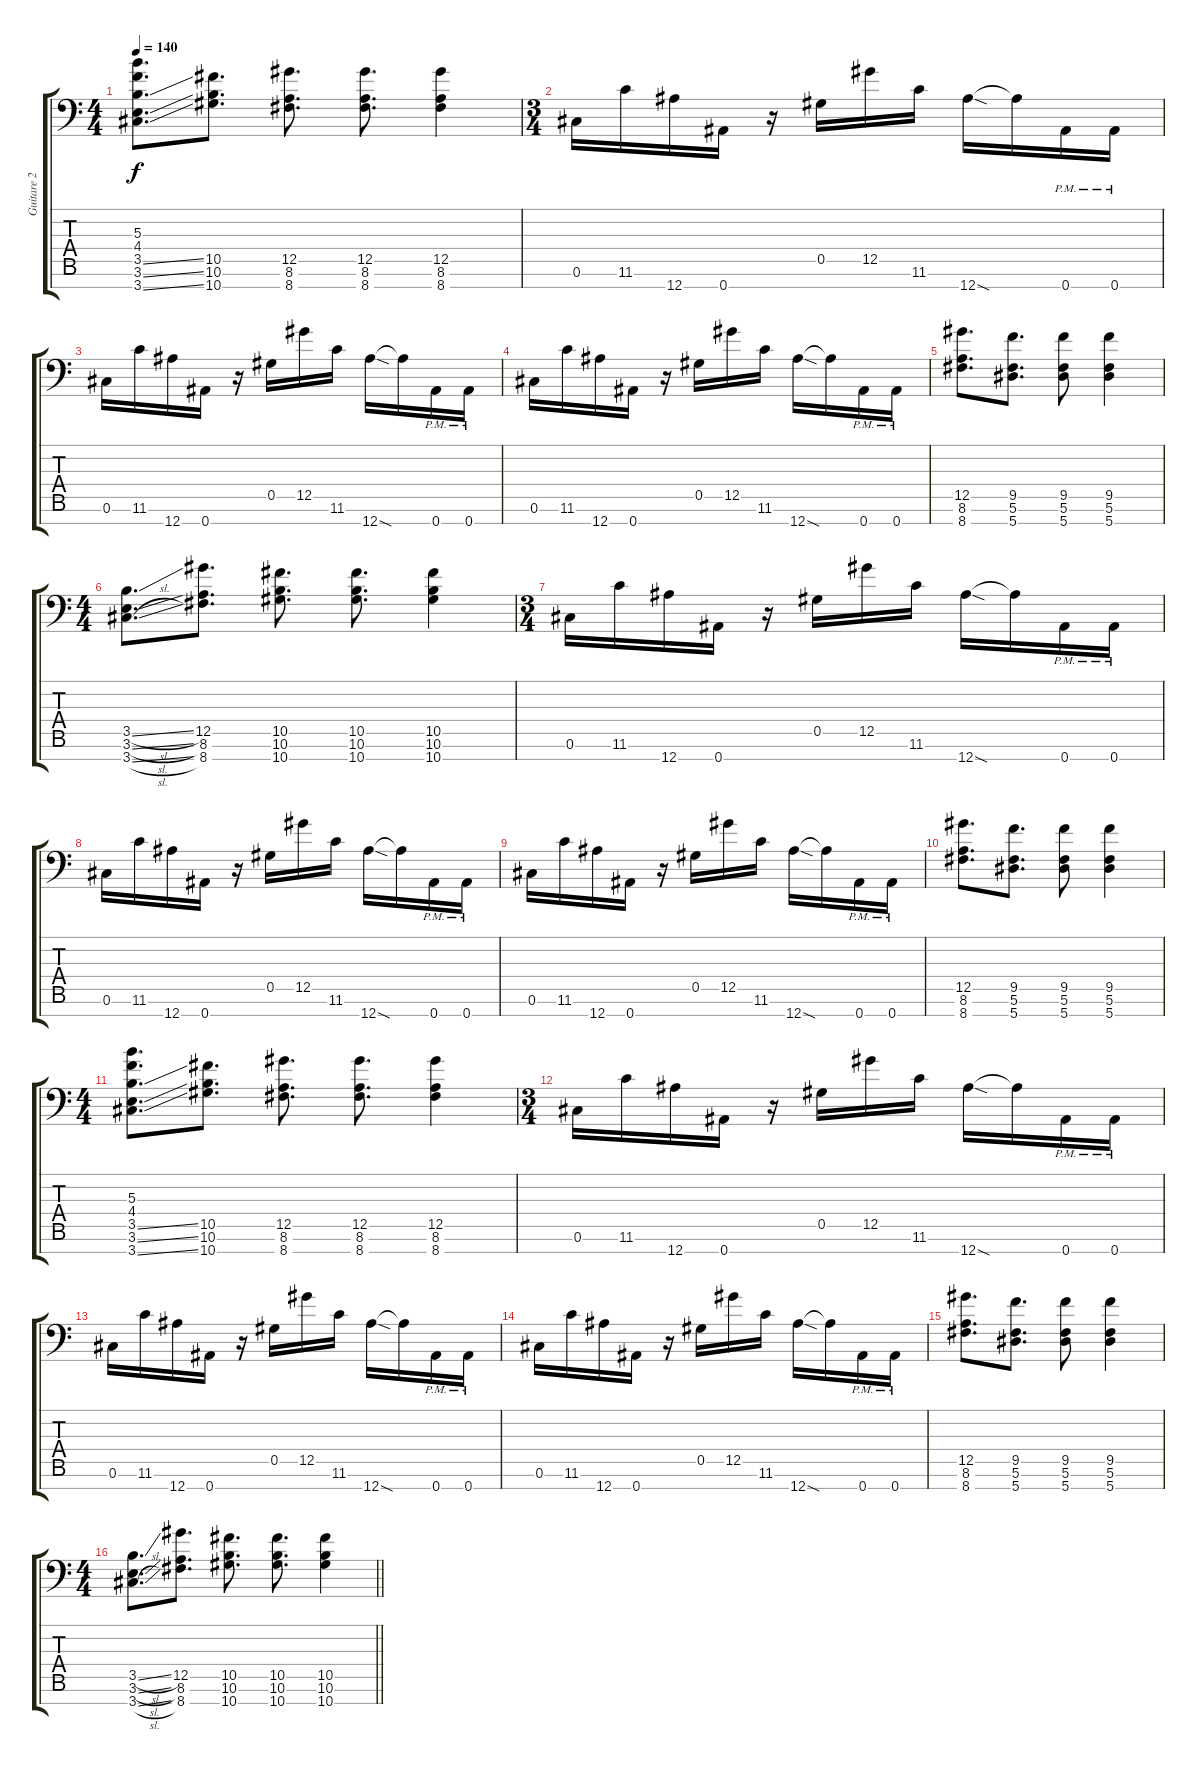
\track ("Guitare 2 (Misha)" "Guitare 2 ") {instrument distortionguitar}
\staff {score tabs}
\tuning (Eb4 Bb3 Gb3 Db3 Ab2 Db2 Bb1) {hide}
\ts (4 4)
\tempo 140
\clef f4
\ks c
(5.3 4.4 3.5{ss} 3.6{ss} 3.7{ss}).8{d dy f} (10.5 10.6 10.7).8{d} (12.5 8.6 8.7).8{d} (12.5 8.6 8.7).8{d} (12.5 8.6 8.7).4 |
\ts (3 4)
0.6.16 11.6.16 12.7.16 0.7.16 r.16 0.5.16 12.5.16 11.6.16 12.7{sod}.16 12.7{t}.16 0.7{pm}.16 0.7{pm}.16 |
0.6.16 11.6.16 12.7.16 0.7.16 r.16 0.5.16 12.5.16 11.6.16 12.7{sod}.16 12.7{t}.16 0.7{pm}.16 0.7{pm}.16 |
0.6.16 11.6.16 12.7.16 0.7.16 r.16 0.5.16 12.5.16 11.6.16 12.7{sod}.16 12.7{t}.16 0.7{pm}.16 0.7{pm}.16 |
(12.5 8.6 8.7).8{d} (9.5 5.6 5.7).8{d} (9.5 5.6 5.7).8 (9.5 5.6 5.7).4 |
\ts (4 4)
(3.5{sl} 3.6{sl} 3.7{sl}).8{d} (12.5 8.6 8.7).8{d} (10.5 10.6 10.7).8{d} (10.5 10.6 10.7).8{d} (10.5 10.6 10.7).4 |
\ts (3 4)
0.6.16 11.6.16 12.7.16 0.7.16 r.16 0.5.16 12.5.16 11.6.16 12.7{sod}.16 12.7{t}.16 0.7{pm}.16 0.7{pm}.16 |
0.6.16 11.6.16 12.7.16 0.7.16 r.16 0.5.16 12.5.16 11.6.16 12.7{sod}.16 12.7{t}.16 0.7{pm}.16 0.7{pm}.16 |
0.6.16 11.6.16 12.7.16 0.7.16 r.16 0.5.16 12.5.16 11.6.16 12.7{sod}.16 12.7{t}.16 0.7{pm}.16 0.7{pm}.16 |
(12.5 8.6 8.7).8{d} (9.5 5.6 5.7).8{d} (9.5 5.6 5.7).8 (9.5 5.6 5.7).4 |
\ts (4 4)
(5.3 4.4 3.5{ss} 3.6{ss} 3.7{ss}).8{d} (10.5 10.6 10.7).8{d} (12.5 8.6 8.7).8{d} (12.5 8.6 8.7).8{d} (12.5 8.6 8.7).4 |
\ts (3 4)
0.6.16 11.6.16 12.7.16 0.7.16 r.16 0.5.16 12.5.16 11.6.16 12.7{sod}.16 12.7{t}.16 0.7{pm}.16 0.7{pm}.16 |
0.6.16 11.6.16 12.7.16 0.7.16 r.16 0.5.16 12.5.16 11.6.16 12.7{sod}.16 12.7{t}.16 0.7{pm}.16 0.7{pm}.16 |
0.6.16 11.6.16 12.7.16 0.7.16 r.16 0.5.16 12.5.16 11.6.16 12.7{sod}.16 12.7{t}.16 0.7{pm}.16 0.7{pm}.16 |
(12.5 8.6 8.7).8{d} (9.5 5.6 5.7).8{d} (9.5 5.6 5.7).8 (9.5 5.6 5.7).4 |
\ts (4 4)
\barLineRight lightlight
(3.5{sl} 3.6{sl} 3.7{sl}).8{d} (12.5 8.6 8.7).8{d} (10.5 10.6 10.7).8{d} (10.5 10.6 10.7).8{d} (10.5 10.6 10.7).4
